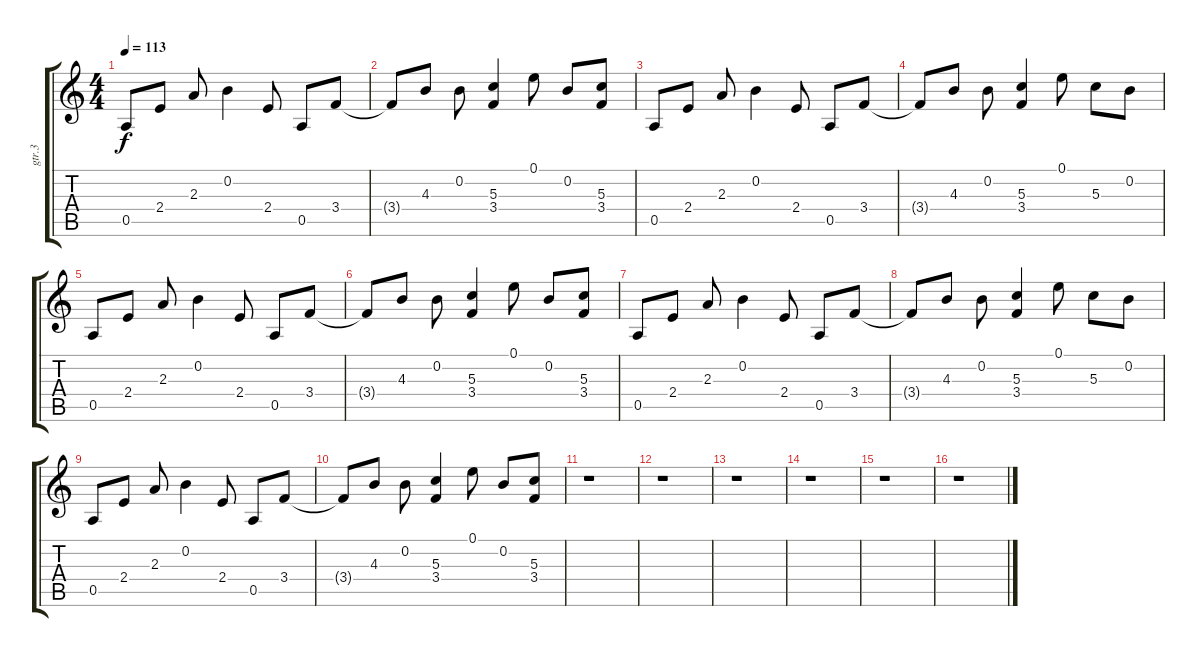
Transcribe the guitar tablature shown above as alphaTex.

\track ("gtr.3" "gtr.3") {instrument electricguitarclean}
\staff {score tabs}
\tuning (E4 B3 G3 D3 A2 E2) {hide}
\ts (4 4)
\tempo 113
\clef g2
\ks c
0.5.8{dy f} 2.4.8 2.3.8 0.2.4 2.4.8 0.5.8 3.4.8 |
3.4{t}.8 4.3.8 0.2.8 (5.3 3.4).4 0.1.8 0.2.8 (5.3 3.4).8 |
0.5.8 2.4.8 2.3.8 0.2.4 2.4.8 0.5.8 3.4.8 |
3.4{t}.8 4.3.8 0.2.8 (5.3 3.4).4 0.1.8 5.3.8 0.2.8 |
0.5.8 2.4.8 2.3.8 0.2.4 2.4.8 0.5.8 3.4.8 |
3.4{t}.8 4.3.8 0.2.8 (5.3 3.4).4 0.1.8 0.2.8 (5.3 3.4).8 |
0.5.8 2.4.8 2.3.8 0.2.4 2.4.8 0.5.8 3.4.8 |
3.4{t}.8 4.3.8 0.2.8 (5.3 3.4).4 0.1.8 5.3.8 0.2.8 |
0.5.8 2.4.8 2.3.8 0.2.4 2.4.8 0.5.8 3.4.8 |
3.4{t}.8 4.3.8 0.2.8 (5.3 3.4).4 0.1.8 0.2.8 (5.3 3.4).8 |
r.1 |
r.1 |
r.1 |
r.1 |
r.1 |
r.1
